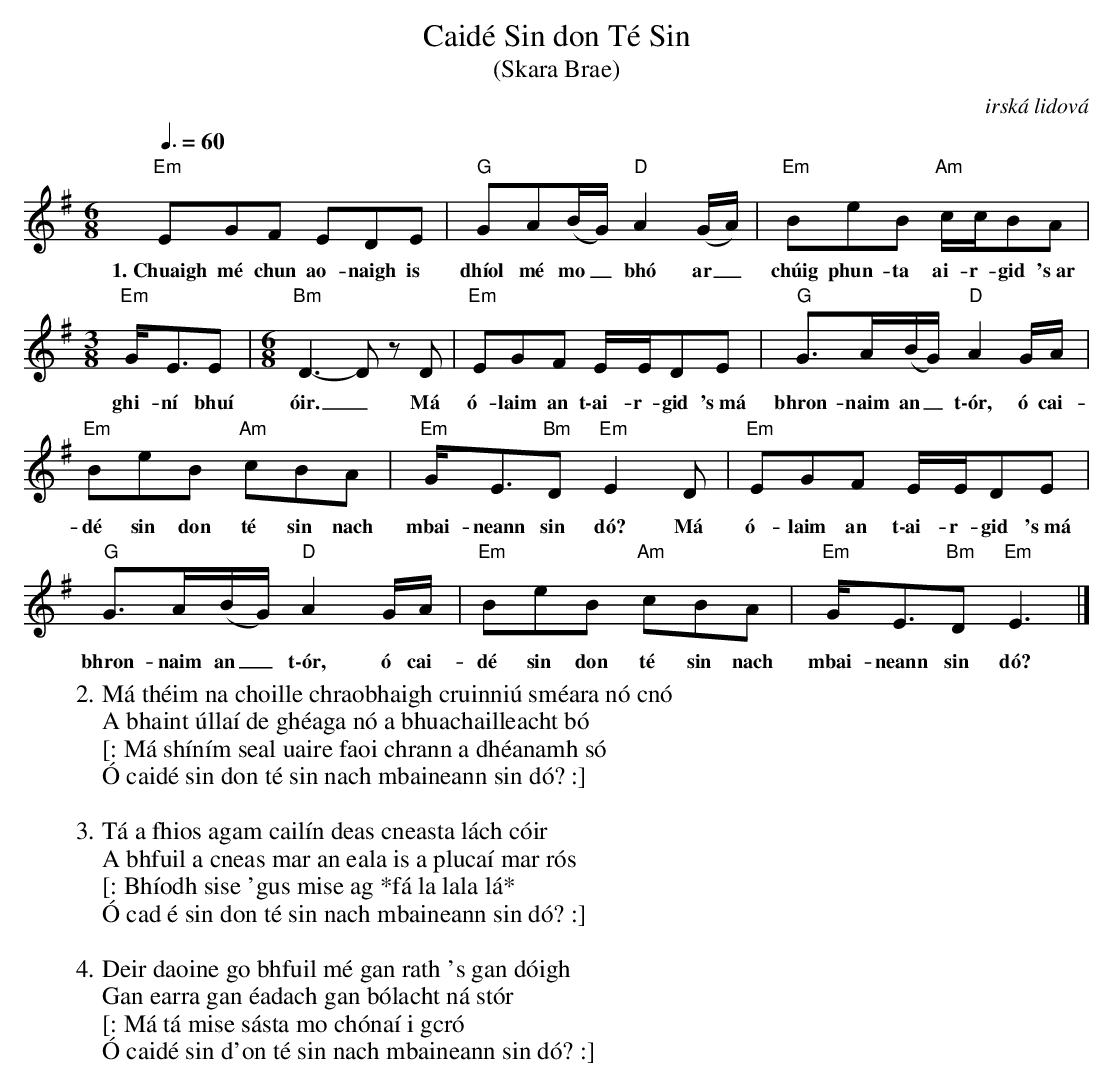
X:1
T:Caidé Sin don Té Sin
T:(Skara Brae)
C:irská lidová
M:6/8
L:1/8
Q:3/8=60
K:Em
"Em"EGF EDE | "G"GA(B/2G/2) "D"A2(G/2A/2) | "Em"BeB "Am"c/2c/2BA |
w:1.~Chuaigh mé chun ao-naigh is dhíol mé mo_ bhó ar_ chúig phun-ta ai-r-gid 's~ar
[M:3/8] "Em"G<EE | [M:6/8] "Bm"D3- D zD | "Em"EGF E/2E/2DE | "G"G>A(B/2G/2) "D"A2G/2A/2 |
w:ghi-ní bhuí óir._ Má ó-laim an t\-ai-r-gid 's~má bhron-naim an_ t\-ór, ó cai-
"Em"BeB "Am"cBA | "Em"G<E"Bm"D "Em"E2 D | "Em"EGF E/2E/2DE |
w:dé sin don té sin nach mbai-neann sin dó? Má ó-laim an t\-ai-r-gid 's~má
"G"G>A(B/2G/2) "D"A2G/2A/2 | "Em"BeB "Am"cBA | "Em"G<E"Bm"D "Em"E3|]
w:bhron-naim an_ t\-ór, ó cai-dé sin don té sin nach mbai-neann sin dó?
W:2. Má théim na choille chraobhaigh cruinniú sméara nó cnó
W:A bhaint úllaí de ghéaga nó a bhuachailleacht bó
W:[: Má shíním seal uaire faoi chrann a dhéanamh só
W:Ó caidé sin don té sin nach mbaineann sin dó? :]
W:
W:3. Tá a fhios agam cailín deas cneasta lách cóir
W:A bhfuil a cneas mar an eala is a plucaí mar rós
W:[: Bhíodh sise 'gus mise ag *fá la lala lá*
W:Ó cad é sin don té sin nach mbaineann sin dó? :]
W:
W:4. Deir daoine go bhfuil mé gan rath 's gan dóigh
W:Gan earra gan éadach gan bólacht ná stór
W:[: Má tá mise sásta mo chónaí i gcró
W:Ó caidé sin d'on té sin nach mbaineann sin dó? :]
